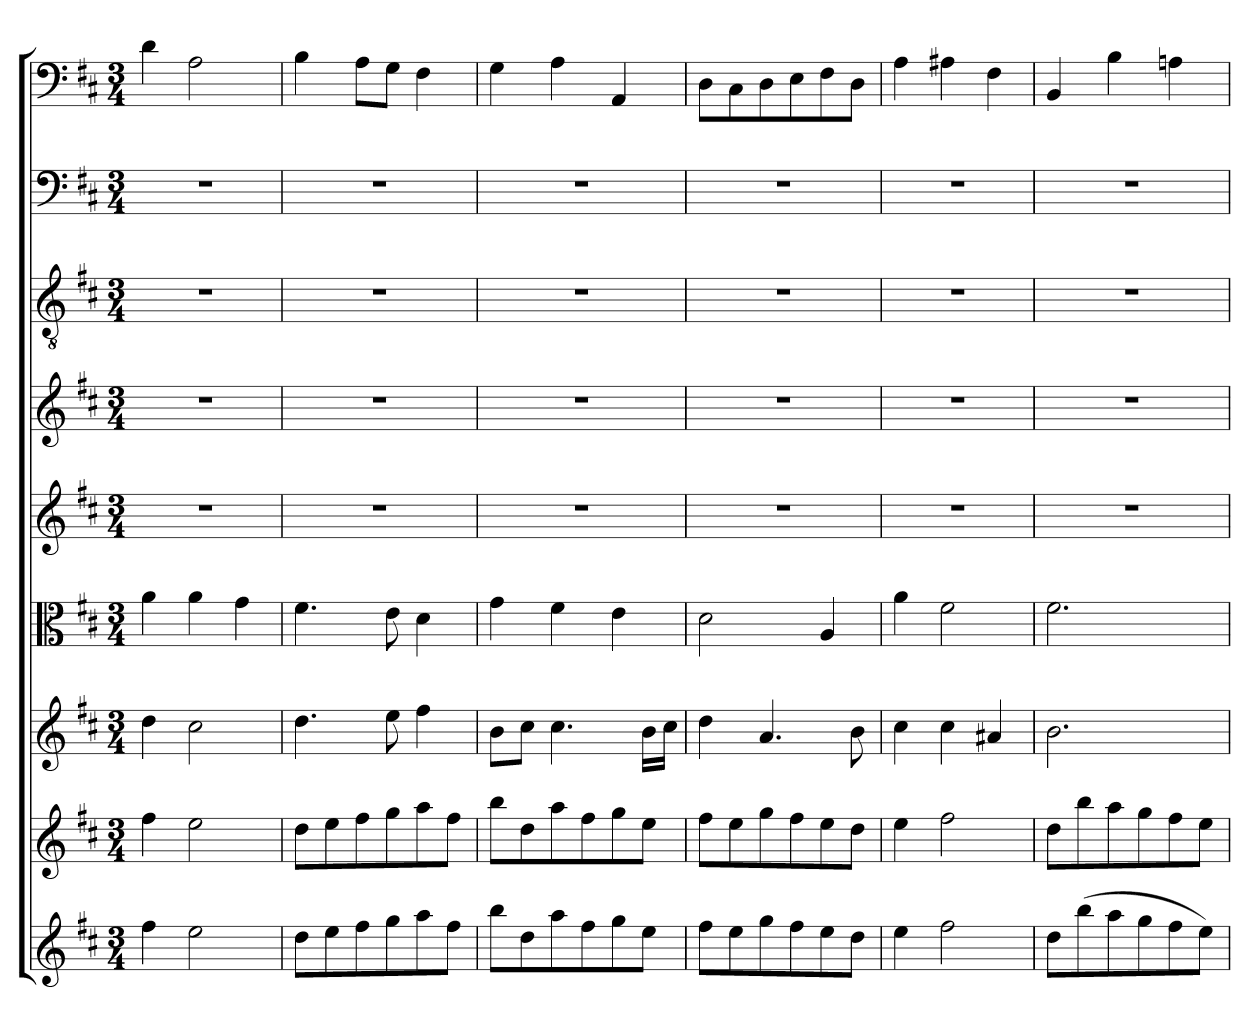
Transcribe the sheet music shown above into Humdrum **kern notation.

**kern	**kern	**kern	**kern	**kern	**kern	**kern	**kern	**kern
*part9	*part8	*part7	*part6	*part5	*part4	*part3	*part2	*part1
*staff9	*staff8	*staff7	*staff6	*staff5	*staff4	*staff3	*staff2	*staff1
*clefG2	*clefG2	*clefG2	*clefC3	*clefG2	*clefG2	*clefGv2	*clefF4	*clefF4
*k[f#c#]	*k[f#c#]	*k[f#c#]	*k[f#c#]	*k[f#c#]	*k[f#c#]	*k[f#c#]	*k[f#c#]	*k[f#c#]
*b:	*b:	*b:	*b:	*b:	*b:	*b:	*b:	*b:
*M3/4	*M3/4	*M3/4	*M3/4	*M3/4	*M3/4	*M3/4	*M3/4	*M3/4
=1	=1	=1	=1	=1	=1	=1	=1	=1
4ff#\	4ff#\	4dd\	4a\	2.r	2.r	2.r	2.r	4d\
2ee\	2ee\	2cc#\	4a\	.	.	.	.	2A\
.	.	.	4g\	.	.	.	.	.
=2	=2	=2	=2	=2	=2	=2	=2	=2
8dd\L	8dd\L	4.dd\	4.f#\	2.r	2.r	2.r	2.r	4B\
8ee\	8ee\	.	.	.	.	.	.	.
8ff#\	8ff#\	.	.	.	.	.	.	8A\L
8gg\	8gg\	8ee\	8e\	.	.	.	.	8G\J
8aa\	8aa\	4ff#\	4d\	.	.	.	.	4F#\
8ff#\J	8ff#\J	.	.	.	.	.	.	.
=3	=3	=3	=3	=3	=3	=3	=3	=3
8bb\L	8bb\L	8b\L	4g\	2.r	2.r	2.r	2.r	4G\
8dd\	8dd\	8cc#\J	.	.	.	.	.	.
8aa\	8aa\	4.cc#\	4f#\	.	.	.	.	4A\
8ff#\	8ff#\	.	.	.	.	.	.	.
8gg\	8gg\	.	4e\	.	.	.	.	4AA/
8ee\J	8ee\J	16b\LL	.	.	.	.	.	.
.	.	16cc#\JJ	.	.	.	.	.	.
=4	=4	=4	=4	=4	=4	=4	=4	=4
8ff#\L	8ff#\L	4dd\	2d\	2.r	2.r	2.r	2.r	8D\L
8ee\	8ee\	.	.	.	.	.	.	8C#\
8gg\	8gg\	4.a/	.	.	.	.	.	8D\
8ff#\	8ff#\	.	.	.	.	.	.	8E\
8ee\	8ee\	.	4A/	.	.	.	.	8F#\
8dd\J	8dd\J	8b\	.	.	.	.	.	8D\J
=5	=5	=5	=5	=5	=5	=5	=5	=5
4ee\	4ee\	4cc#\	4a\	2.r	2.r	2.r	2.r	4A\
2ff#\	2ff#\	4cc#\	2f#\	.	.	.	.	4A#X\
.	.	4a#X/	.	.	.	.	.	4F#\
=6	=6	=6	=6	=6	=6	=6	=6	=6
8dd\L	8dd\L	2.b\	2.f#\	2.r	2.r	2.r	2.r	4BB/
(8bb\	8bb\	.	.	.	.	.	.	.
8aa\	8aa\	.	.	.	.	.	.	4B\
8gg\	8gg\	.	.	.	.	.	.	.
8ff#\	8ff#\	.	.	.	.	.	.	4An\
8ee\J)	8ee\J	.	.	.	.	.	.	.
=	=	=	=	=	=	=	=	=
*-	*-	*-	*-	*-	*-	*-	*-	*-
